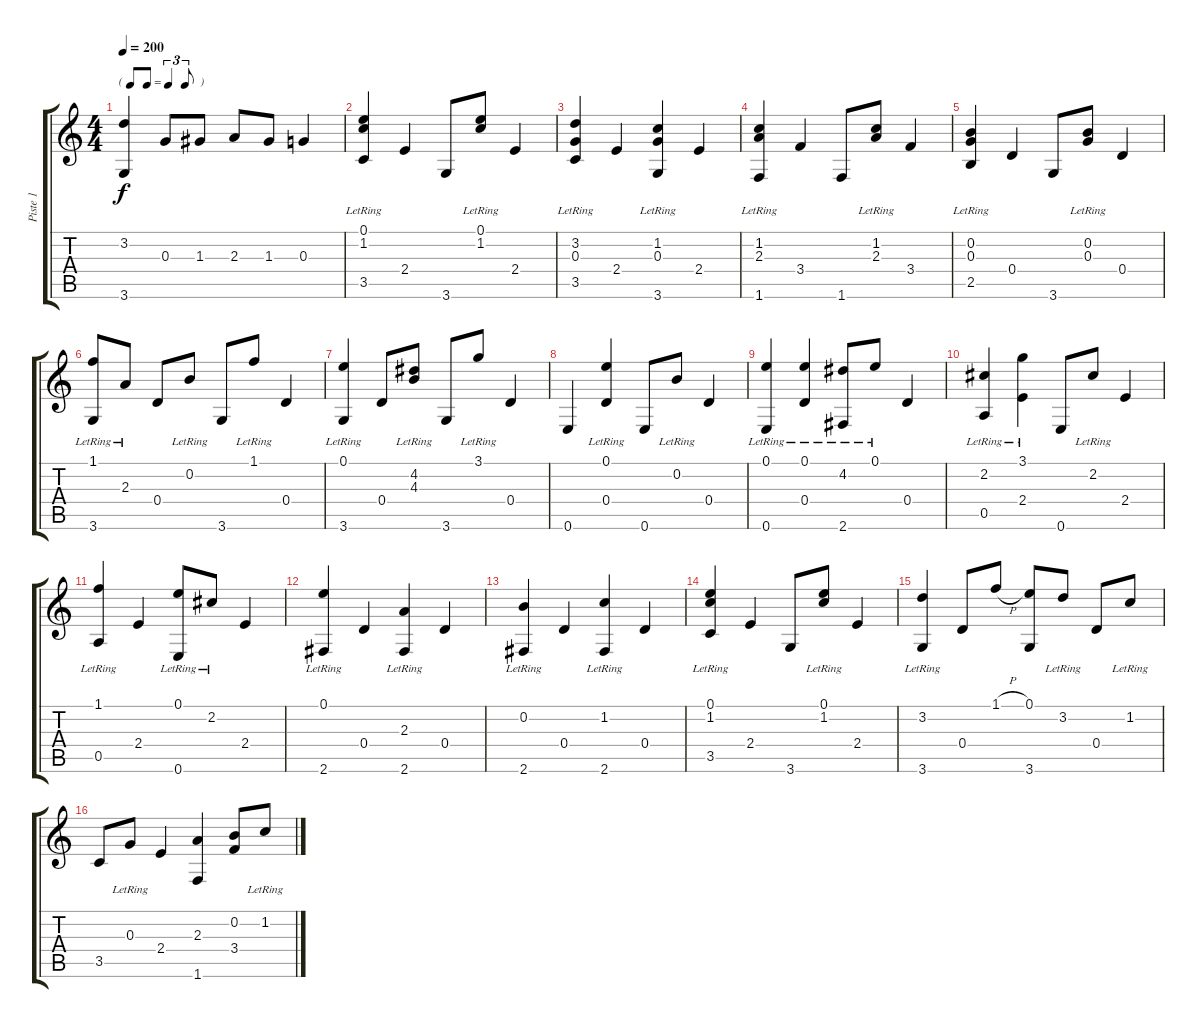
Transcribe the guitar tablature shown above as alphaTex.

\track ("Piste 1" "Piste 1") {instrument acousticguitarnylon}
\staff {score tabs}
\tuning (E4 B3 G3 D3 A2 E2) {hide}
\ts (4 4)
\tf triplet8th
\tempo 200
\clef g2
\ks c
(3.2 3.6).4{dy f} 0.3.8 1.3.8 2.3.8 1.3.8 0.3.4 |
(0.1{lr} 1.2{lr} 3.5).4 2.4.4 3.6.8 (0.1{lr} 1.2{lr}).8 2.4.4 |
(3.2{lr} 0.3{lr} 3.5).4 2.4.4 (1.2{lr} 0.3{lr} 3.6).4 2.4.4 |
(1.2{lr} 2.3{lr} 1.6).4 3.4.4 1.6.8 (1.2{lr} 2.3{lr}).8 3.4.4 |
(0.2{lr} 0.3{lr} 2.5).4 0.4.4 3.6.8 (0.2{lr} 0.3{lr}).8 0.4.4 |
(1.1{lr} 3.6).8 2.3{lr}.8 0.4.8 0.2{lr}.8 3.6.8 1.1{lr}.8 0.4.4 |
(0.1{lr} 3.6).4 0.4.8 (4.2{lr} 4.3{lr}).8 3.6.8 3.1{lr}.8 0.4.4 |
0.6.4 (0.1{lr} 0.4).4 0.6.8 0.2{lr}.8 0.4.4 |
(0.1{lr} 0.6).4 (0.1{lr} 0.4).4 (4.2{lr} 2.6).8 0.1{lr}.8 0.4.4 |
(2.2{lr} 0.5).4 (3.1{lr} 2.4).4 0.6.8 2.2{lr}.8 2.4.4 |
(1.1{lr} 0.5).4 2.4.4 (0.1{lr} 0.6).8 2.2{lr}.8 2.4.4 |
(0.1{lr} 2.6).4 0.4.4 (2.3{lr} 2.6).4 0.4.4 |
(0.2{lr} 2.6).4 0.4.4 (1.2{lr} 2.6).4 0.4.4 |
(0.1{lr} 1.2{lr} 3.5).4 2.4.4 3.6.8 (0.1{lr} 1.2{lr}).8 2.4.4 |
(3.2{lr} 3.6).4 0.4.8 1.1{h}.8 (0.1 3.6).8 3.2{lr}.8 0.4.8 1.2{lr}.8 |
3.5.8 0.3{lr}.8 2.4.4 (2.3 1.6).4 (0.2 3.4).8 1.2{lr}.8
